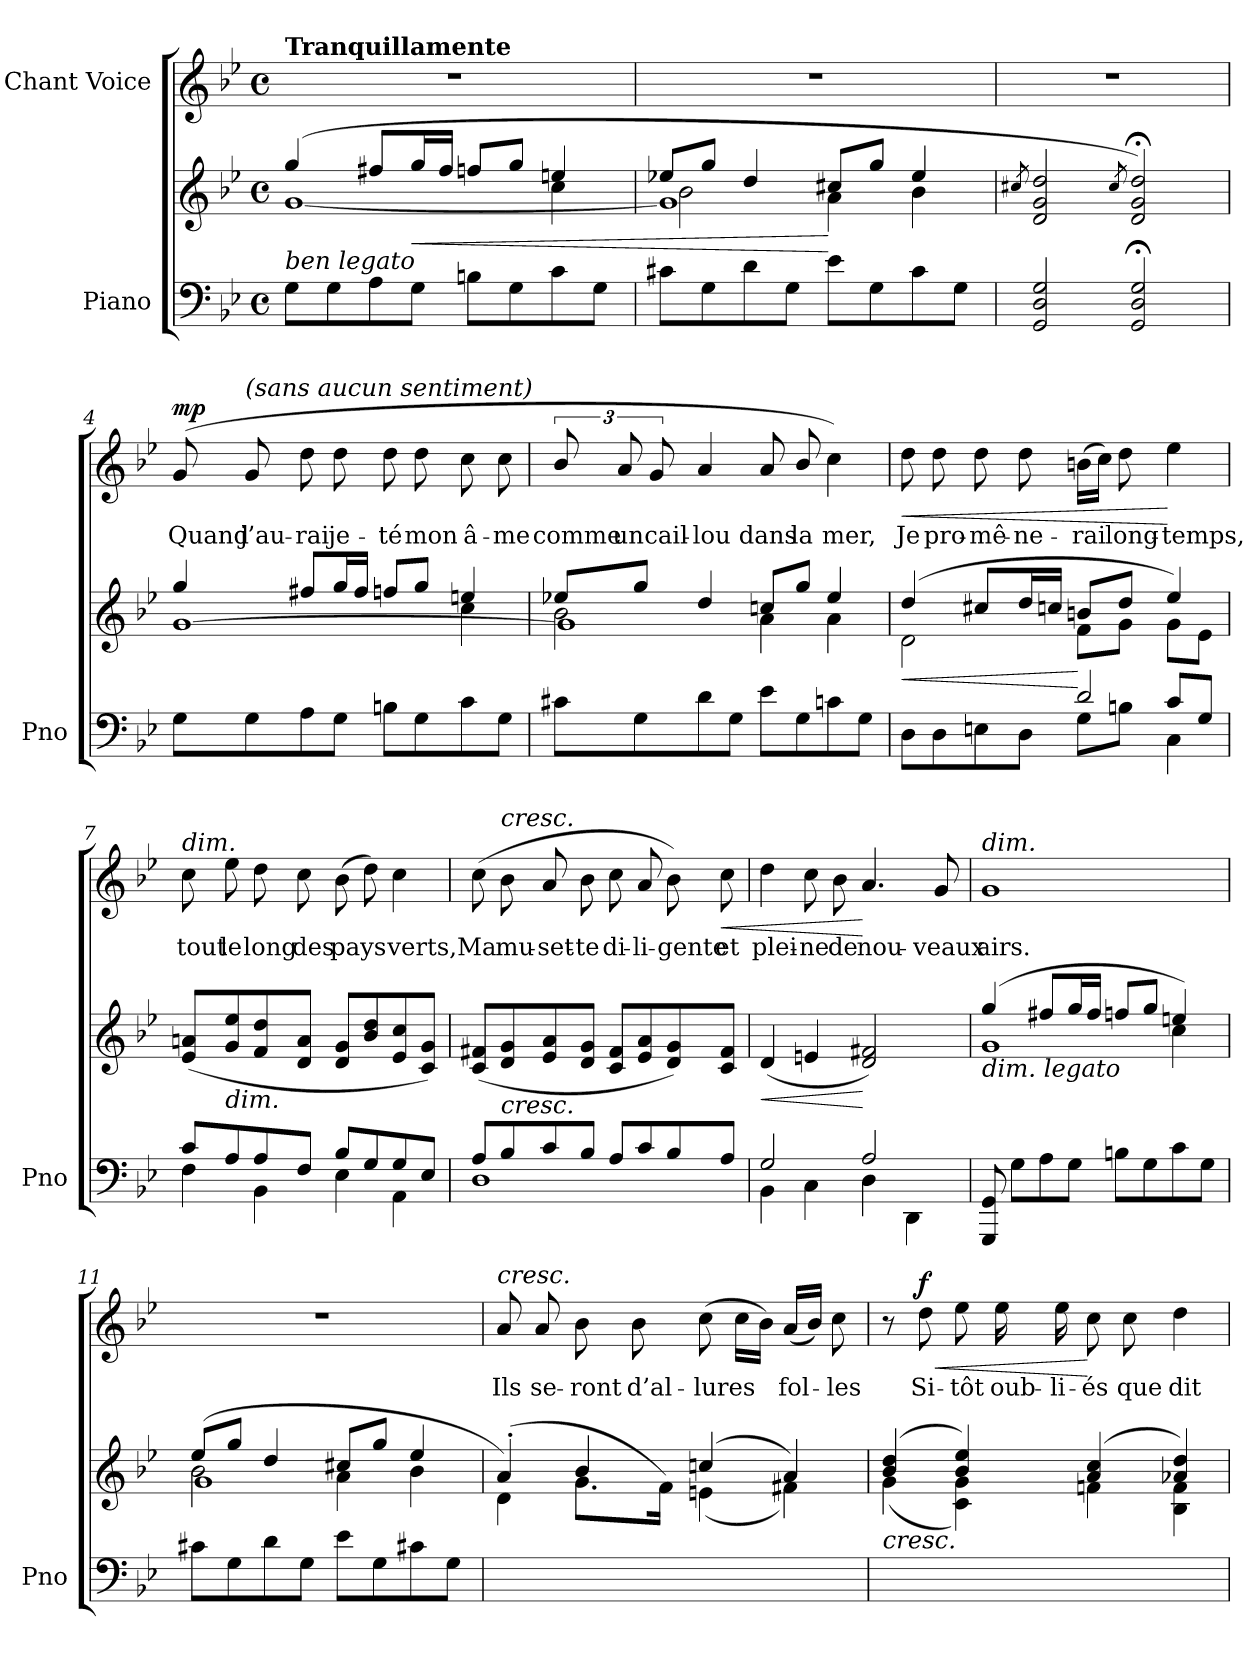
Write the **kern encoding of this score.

**kern	**kern	**dynam	**kern	**text	**dynam
*part2	*part2	*part2	*part1	*part1	*part1
*staff3	*staff2	*staff2/3	*staff1	*staff1	*staff1
*I"Piano	*	*	*I"Chant Voice	*	*
*I'Pno	*	*	*	*	*
*clefF4	*clefG2	*	*clefG2	*	*
*k[b-e-]	*k[b-e-]	*	*k[b-e-]	*	*
*M4/4	*M4/4	*	*M4/4	*	*
*met(c)	*met(c)	*	*met(c)	*	*
=1	=1	=1	=1	=1	=1
*	*^	*	*	*	*
*	*	*^	*	*	*	*
!	!	!	!	!	!LO:TX:a:B:t=Tranquillamente	!	!
!LO:TX:i:t=ben legato	!	!	!	!	!	!	!
8G\L	(4gg/	[1g	2ryy	.	1r	.	.
8G\	.	.	.	.	.	.	.
8A\	8ff#X/L	.	.	.	.	.	.
!	!	!	!	!LO:HP:b	!	!	!
8G\J	16gg/L	.	.	<	.	.	.
.	16ff#/JJ	.	.	.	.	.	.
8Bn\L	8ffn/L	.	4ryy	.	.	.	.
8G\	8gg/J	.	.	.	.	.	.
8c\	4een/	.	4cc\	.	.	.	.
8G\J	.	.	.	.	.	.	.
=2	=2	=2	=2	=2	=2	=2	=2
8c#X\L	8ee-X/L	1g]	2b-\	.	1r	.	.
8G\	8gg/J	.	.	.	.	.	.
8d\	4dd/	.	.	.	.	.	.
8G\J	.	.	.	.	.	.	.
8e-\L	8cc#X/L	.	4a\	[	.	.	.
8G\	8gg/J	.	.	.	.	.	.
8c#\	4ee-/	.	4b-\	.	.	.	.
8G\J	.	.	.	.	.	.	.
*	*v	*v	*v	*	*	*	*
=3	=3	=3	=3	=3	=3
.	8qcc#X/	.	.	.	.
2GG/ 2D/ 2G/	2d/ 2g/ 2dd/	.	1r	.	.
.	8qcc#/	.	.	.	.
!	!	!LO:DY:b	!	!	!
!	!	!LO:DY:n=1:b	!	!	!
2GG/;< 2D/;< 2G/;<	2d/;< 2g/;< 2dd/;<)	other-dynamics pp	.	.	.
=4	=4	=4	=4	=4	=4
*	*^	*	*	*	*
*	*	*^	*	*	*	*
!	!	!	!	!	!	!	!LO:DY:a
8G\L	4gg/	2ryy	[1g	.	(8g/	Quand	mp
!	!	!	!	!	!LO:TX:i:t=(sans aucun sentiment)	!	!
8G\	.	.	.	.	8g/	j’au-	.
8A\	8ff#X/L	.	.	.	8dd\	-rai	.
8G\J	16gg/L	.	.	.	8dd\	je-	.
.	16ff#/JJ	.	.	.	.	.	.
8Bn\L	8ffn/L	4ryy	.	.	8dd\	-té	.
8G\	8gg/J	.	.	.	8dd\	mon	.
8c\	4een/	4cc\	.	.	8cc\	â-	.
8G\J	.	.	.	.	8cc\	-me	.
=5	=5	=5	=5	=5	=5	=5	=5
8c#X\L	8ee-X/L	2b-\	1g]	.	12b-/	comme	.
.	.	.	.	.	12a/	un	.
8G\	8gg/J	.	.	.	.	.	.
.	.	.	.	.	12g/	cail-	.
8d\	4dd/	.	.	.	4a/	-lou	.
8G\J	.	.	.	.	.	.	.
8e-\L	8ccni/L	4a\	.	.	8a/	dans	.
8G\	8gg/J	.	.	.	8b-/	la	.
8cn\	4ee-/	4a\	.	.	4cc\)	mer,	.
8G\J	.	.	.	.	.	.	.
*	*v	*v	*v	*	*	*	*
=6	=6	=6	=6	=6	=6
*^	*	*	*	*	*
*	*^	*	*	*	*	*
!	!	!	!	!LO:HP:b	!	!	!LO:HP:b
*	*	*	*^	*	*	*	*
2ryy	8D\L	2ryy	(4dd/	2d\	<	8dd\	Je	<
.	8D\	.	.	.	.	8dd\	pro-	.
.	8En\	.	8cc#X/L	.	.	8dd\	-mê-	.
.	8D\J	.	16dd/L	.	.	8dd\	-ne-	.
.	.	.	16ccn/JJ	.	.	.	.	.
2d/	8G\L	4ryy	8bn/L	8f\L	[	(16bn\LL	-rai	.
.	.	.	.	.	.	16cc\JJ)	.	.
.	8Bn\J	.	8dd/J	8g\J	.	8dd\	long-	.
.	4C\	8c/L	4ee-/)	8g\L	.	4ee-\	-temps,	[
.	.	8G/J	.	8e-\J	.	.	.	.
=7	=7	=7	=7	=7	=7	=7	=7	=7
!	!	!	!	!	!	!LO:TX:a:i:t=dim.	!	!
*	*v	*v	*	*	*	*	*	*
*	*	*v	*v	*	*	*	*
8c/L	4F\	(>8e-/ 8an/L	.	8cc\	tout	.
!	!	!LO:TX:b:i:t=dim.	!	!	!	!
8A/	.	8g/ 8ee-/	.	8ee-\	le	.
8A/	4BB-\	8f/ 8dd/	.	8dd\	long	.
8F/J	.	8d/ 8a/J	.	8cc\	des	.
8B-/L	4E-\	8d/ 8g/L	.	(8b-\	pays	.
8G/	.	8b-/ 8dd/	.	8dd\)	.	.
8G/	4AA\	8e-/ 8cc/	.	4cc\	verts,	.
8E-/J	.	8c/ 8g/J)	.	.	.	.
=8	=8	=8	=8	=8	=8	=8
8A/L	1D	(>8c/ 8f#X/L	.	(8cc\	Ma	.
!	!	!	!	!LO:TX:a:i:t=cresc.	!	!
!	!	!LO:TX:b:i:t=cresc.	!	!	!	!
8B-/	.	8d/ 8g/	.	8b-\	mu-	.
8c/	.	8e-/ 8a/	.	8a/	-set-	.
8B-/J	.	8d/ 8g/J	.	8b-\	-te	.
8A/L	.	8c/ 8f#/L	.	8cc\	di-	.
8c/	.	8e-/ 8a/	.	8a/	-li-	.
8B-/	.	8d/ 8g/)	.	8b-\)	-gente	.
!	!	!	!	!	!	!LO:HP:b
8A/J	.	8c/ 8f#/J	.	8cc\	et	<
=9	=9	=9	=9	=9	=9	=9
!	!	!	!LO:HP:b	!	!	!
2G/	4BB-\	(>4d/	<	4dd\	plei-	.
.	4C\	4en/	.	8cc\	-ne	.
.	.	.	.	8b-\	de	.
2A/	4D\	2d/ 2f#X/)	[	4.a/	nou-	[
.	4DD\	.	.	.	.	.
.	.	.	.	8g/	-veaux	.
*v	*v	*	*	*	*	*
=10	=10	=10	=10	=10	=10
*	*^	*	*	*	*
*	*	*^	*	*	*	*
!	!	!	!	!	!LO:TX:a:i:t=dim.	!	!
!	!LO:TX:b:i:t=dim. legato	!	!	!	!	!	!
8GGG/ 8GG/	(>4gg/	2ryy	1g	.	1g	airs.	.
8G\L	.	.	.	.	.	.	.
8A\	8ff#X/L	.	.	.	.	.	.
8G\J	16gg/L	.	.	.	.	.	.
.	16ff#/JJ	.	.	.	.	.	.
8Bn\L	8ffn/L	4ryy	.	.	.	.	.
8G\	8gg/J	.	.	.	.	.	.
8c\	4een/)	4cc\	.	.	.	.	.
8G\J	.	.	.	.	.	.	.
=11	=11	=11	=11	=11	=11	=11	=11
8c#X\L	(8ee-i/L	2b-\	1g	.	1r	.	.
8G\	8gg/J	.	.	.	.	.	.
8d\	4dd/	.	.	.	.	.	.
8G\J	.	.	.	.	.	.	.
8e-\L	8cc#X/L	4a\	.	.	.	.	.
8G\	8gg/J	.	.	.	.	.	.
8c#X\	4ee-/	4b-\	.	.	.	.	.
8G\J	.	.	.	.	.	.	.
*	*	*v	*v	*	*	*	*
=12	=12	=12	=12	=12	=12	=12
!	!	!	!	!LO:TX:a:i:t=cresc.	!	!
1ryy	(>4a'>/)	4d\	.	8a/	Ils	.
.	.	.	.	8a/	se-	.
.	4b-/	8.g\L	.	8b-\	-ront	.
.	.	.	.	8b-\	d’al-	.
.	.	16f\Jk)	.	.	.	.
.	(>4ccni/	(<4en\	.	(8cc\	-lures	.
.	.	.	.	16cc\LL	.	.
.	.	.	.	16b-\JJ)	.	.
.	4a/)	4f#X\)	.	(16a/LL	fol-	.
.	.	.	.	16b-/JJ)	.	.
.	.	.	.	8cc\	-les	.
=13	=13	=13	=13	=13	=13	=13
!	!LO:TX:b:i:t=cresc.	!	!	!	!	!
1ryy	(>4b-/ 4dd/	(<4g\	.	8r	.	.
!	!	!	!	!	!	!LO:HP:b
!	!	!	!	!	!	!LO:DY:n=1:a
.	.	.	.	8dd\	Si-	< f
.	4b-/ 4ee-/)	4c\ 4g\)	.	8ee-\	-tôt	.
.	.	.	.	16ee-\	oub-	.
.	.	.	.	16ee-\	-li-	.
.	(>4a/ 4cc/	4fn\	.	8cc\	-és	[
.	.	.	.	8cc\	que	.
.	4a-X/ 4dd/)	4B-\ 4f\	.	4dd\	dit	.
*	*v	*v	*	*	*	*
=	=	=	=	=	=
*-	*-	*-	*-	*-	*-
